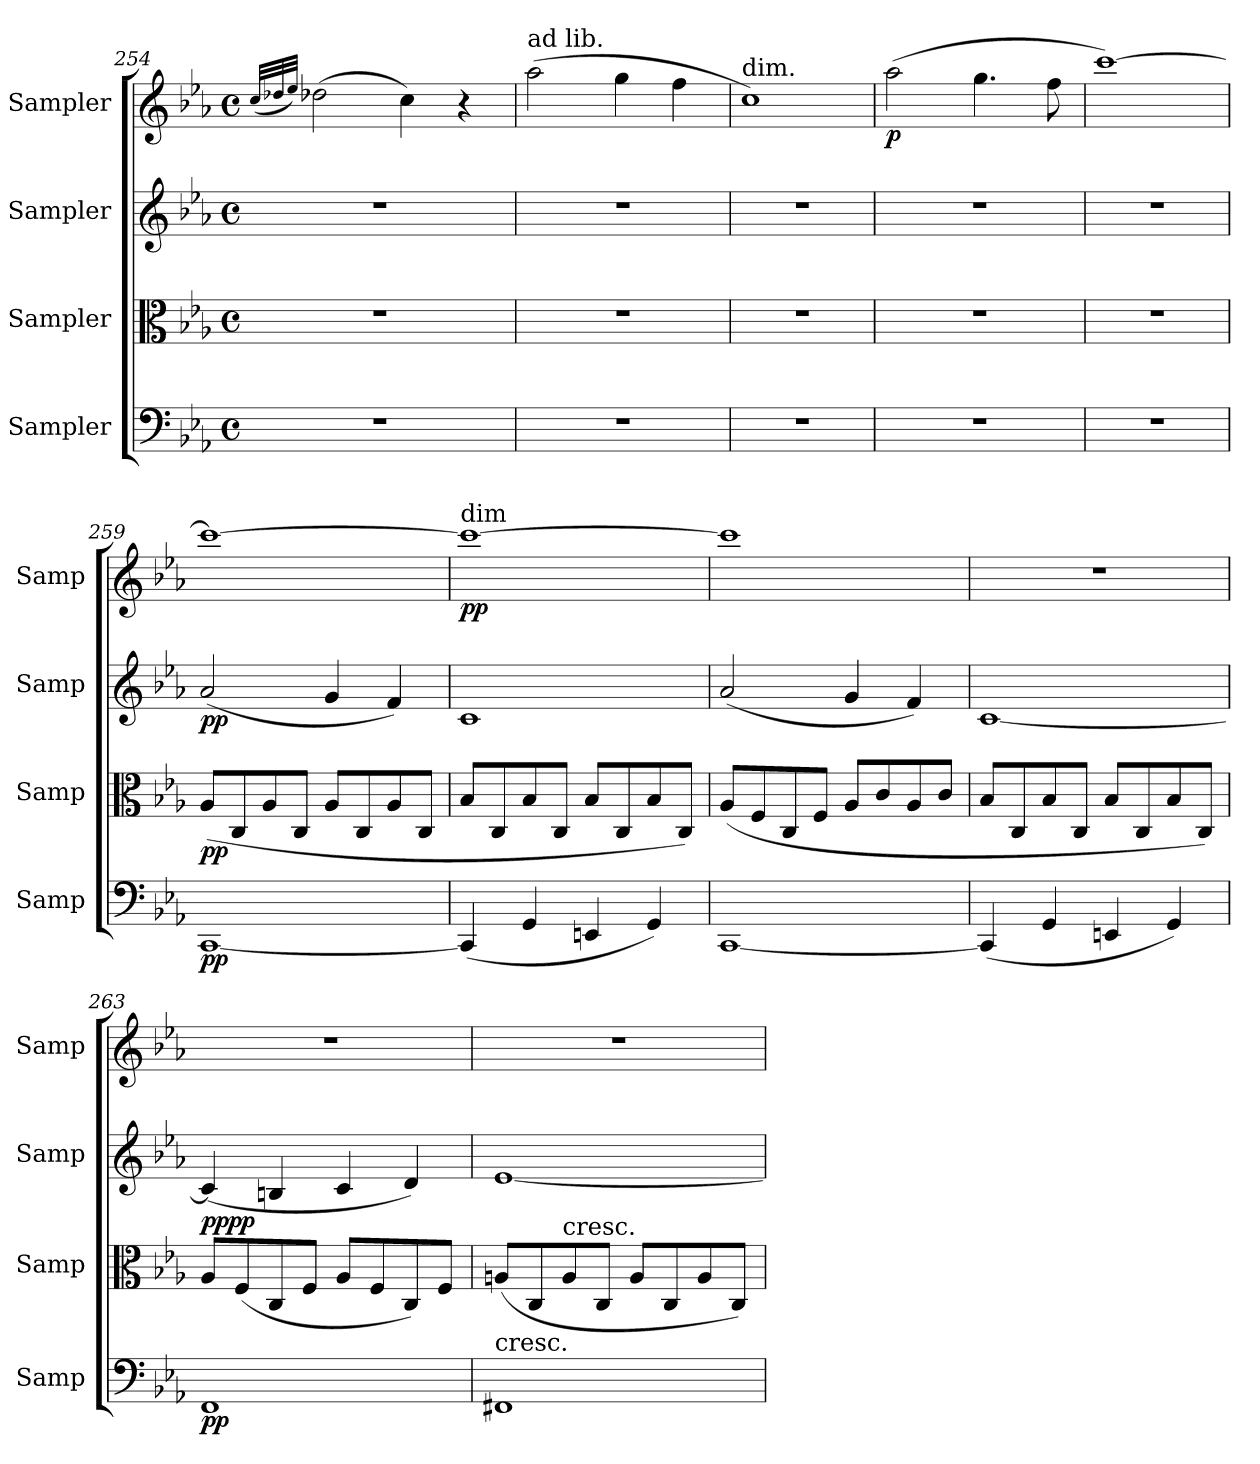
**kern	**dynam	**kern	**dynam	**kern	**dynam	**kern	**dynam
*part4	*part4	*part3	*part3	*part2	*part2	*part1	*part1
*staff4	*staff4	*staff3	*staff3	*staff2	*staff2	*staff1	*staff1
*I"Sampler	*	*I"Sampler	*	*I"Sampler	*	*I"Sampler	*
*I'Samp	*	*I'Samp	*	*I'Samp	*	*I'Samp	*
*clefF4	*	*clefC3	*	*clefG2	*	*clefG2	*
*k[b-e-a-]	*	*k[b-e-a-]	*	*k[b-e-a-]	*	*k[b-e-a-]	*
*M4/4	*	*M4/4	*	*M4/4	*	*M4/4	*
*met(c)	*	*met(c)	*	*met(c)	*	*met(c)	*
=254	=254	=254	=254	=254	=254	=254	=254
.	.	.	.	.	.	(32qcc/LLL	.
.	.	.	.	.	.	32qdd-X/	.
.	.	.	.	.	.	32qee-/JJJ)	.
1r	.	1r	.	1r	.	(2dd-\	.
.	.	.	.	.	.	4cc\)	.
.	.	.	.	.	.	4r	.
=255	=255	=255	=255	=255	=255	=255	=255
!	!	!	!	!	!	!LO:TX:a:t=ad lib.	!
1r	.	1r	.	1r	.	(2aa-\	.
.	.	.	.	.	.	4gg\	.
.	.	.	.	.	.	4ff\	.
=256	=256	=256	=256	=256	=256	=256	=256
!	!	!	!	!	!	!LO:TX:a:t=dim.	!
1r	.	1r	.	1r	.	1cc)	.
=257	=257	=257	=257	=257	=257	=257	=257
!	!	!	!	!	!	!	!LO:DY:b
1r	.	1r	.	1r	.	(2aa-\	p
.	.	.	.	.	.	4.gg\	.
.	.	.	.	.	.	8ff\	.
=258	=258	=258	=258	=258	=258	=258	=258
1r	.	1r	.	1r	.	[1ccc)	.
=259	=259	=259	=259	=259	=259	=259	=259
!	!LO:DY:b	!	!LO:DY:b	!	!LO:DY:b	!	!
[1CC	pp	(8A-/L	pp	(2a-/	pp	1ccc_	.
.	.	8C/	.	.	.	.	.
.	.	8A-/	.	.	.	.	.
.	.	8C/J	.	.	.	.	.
.	.	8A-/L	.	4g/	.	.	.
.	.	8C/	.	.	.	.	.
.	.	8A-/	.	4f/)	.	.	.
.	.	8C/J	.	.	.	.	.
=260	=260	=260	=260	=260	=260	=260	=260
!	!	!	!	!	!	!LO:TX:a:t=dim	!
!	!	!	!	!	!	!	!LO:DY:b
(4CC/]	.	8B-/L	.	1c	.	1ccc_	pp
.	.	8C/	.	.	.	.	.
4GG/	.	8B-/	.	.	.	.	.
.	.	8C/J	.	.	.	.	.
4EEn/	.	8B-/L	.	.	.	.	.
.	.	8C/	.	.	.	.	.
4GG/)	.	8B-/	.	.	.	.	.
.	.	8C/J)	.	.	.	.	.
=261	=261	=261	=261	=261	=261	=261	=261
[1CC	.	(8A-/L	.	(2a-/	.	1ccc]	.
.	.	8F/	.	.	.	.	.
.	.	8C/	.	.	.	.	.
.	.	8F/J	.	.	.	.	.
.	.	8A-/L	.	4g/	.	.	.
.	.	8c/	.	.	.	.	.
.	.	8A-/	.	4f/)	.	.	.
.	.	8c/J	.	.	.	.	.
=262	=262	=262	=262	=262	=262	=262	=262
(4CC/]	.	8B-/L	.	[1c	.	1r	.
.	.	8C/	.	.	.	.	.
4GG/	.	8B-/	.	.	.	.	.
.	.	8C/J	.	.	.	.	.
4EEn/	.	8B-/L	.	.	.	.	.
.	.	8C/	.	.	.	.	.
4GG/)	.	8B-/	.	.	.	.	.
.	.	8C/J)	.	.	.	.	.
=263	=263	=263	=263	=263	=263	=263	=263
!	!LO:DY:b	!	!LO:DY:a	!	!	!	!
!	!	!	!LO:DY:n=1:b	!	!	!	!
1FF	pp	8A-/L	pp pp	(4c/]	.	1r	.
.	.	(8F/	.	.	.	.	.
.	.	8C/	.	4Bn/	.	.	.
.	.	8F/J	.	.	.	.	.
.	.	8A-/L	.	4c/	.	.	.
.	.	8F/	.	.	.	.	.
.	.	8C/)	.	4d/)	.	.	.
.	.	8F/J	.	.	.	.	.
!!LO:LB:g=z
=264	=264	=264	=264	=264	=264	=264	=264
!LO:TX:a:t=cresc.	!	!	!	!	!	!	!
1FF#X	.	(8An/L	.	[1e-	.	1r	.
.	.	8C/	.	.	.	.	.
!	!	!LO:TX:a:t=cresc.	!	!	!	!	!
.	.	8A/	.	.	.	.	.
.	.	8C/J	.	.	.	.	.
.	.	8A/L	.	.	.	.	.
.	.	8C/	.	.	.	.	.
.	.	8A/	.	.	.	.	.
.	.	8C/J)	.	.	.	.	.
=	=	=	=	=	=	=	=
*-	*-	*-	*-	*-	*-	*-	*-
